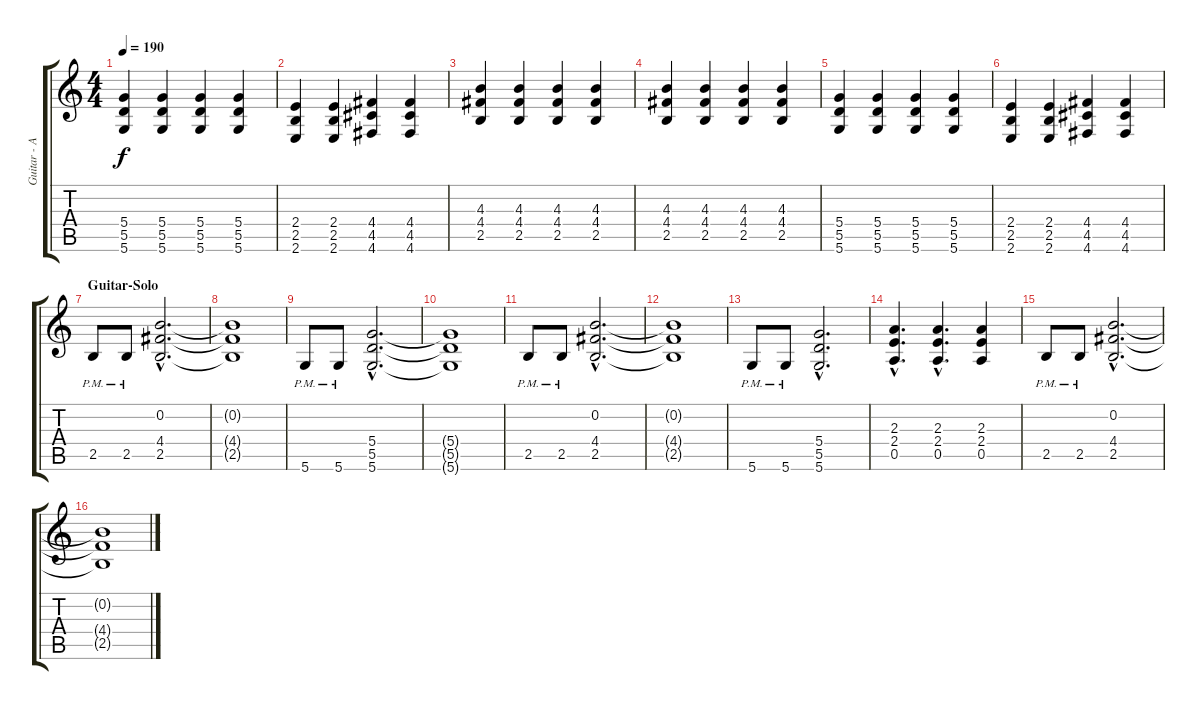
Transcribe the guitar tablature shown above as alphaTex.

\track ("Guitar - Antti Lindholm" "Guitar - A") {instrument distortionguitar}
\staff {score tabs}
\tuning (E4 B3 G3 D3 A2 D2) {hide}
\ts (4 4)
\tempo 190
\clef g2
\ks c
(5.4 5.5 5.6).4{dy f} (5.4 5.5 5.6).4 (5.4 5.5 5.6).4 (5.4 5.5 5.6).4 |
(2.4 2.5 2.6).4 (2.4 2.5 2.6).4 (4.4 4.5 4.6).4 (4.4 4.5 4.6).4 |
(4.3 4.4 2.5).4 (4.3 4.4 2.5).4 (4.3 4.4 2.5).4 (4.3 4.4 2.5).4 |
(4.3 4.4 2.5).4 (4.3 4.4 2.5).4 (4.3 4.4 2.5).4 (4.3 4.4 2.5).4 |
(5.4 5.5 5.6).4 (5.4 5.5 5.6).4 (5.4 5.5 5.6).4 (5.4 5.5 5.6).4 |
(2.4 2.5 2.6).4 (2.4 2.5 2.6).4 (4.4 4.5 4.6).4 (4.4 4.5 4.6).4 |
\section ("" "Guitar-Solo")
2.5{pm}.8 2.5{pm}.8 (0.2{hac} 4.4{hac} 2.5{hac}).2{d} |
(0.2{t} 4.4{t} 2.5{t}).1 |
5.6{pm}.8 5.6{pm}.8 (5.4{hac} 5.5{hac} 5.6{hac}).2{d} |
(5.4{t} 5.5{t} 5.6{t}).1 |
2.5{pm}.8 2.5{pm}.8 (0.2{hac} 4.4{hac} 2.5{hac}).2{d} |
(0.2{t} 4.4{t} 2.5{t}).1 |
5.6{pm}.8 5.6{pm}.8 (5.4{hac} 5.5{hac} 5.6{hac}).2{d} |
(2.3{hac} 2.4{hac} 0.5{hac}).4{d} (2.3{hac} 2.4{hac} 0.5{hac}).4{d} (2.3 2.4 0.5).4 |
2.5{pm}.8 2.5{pm}.8 (0.2{hac} 4.4{hac} 2.5{hac}).2{d} |
(0.2{t} 4.4{t} 2.5{t}).1
